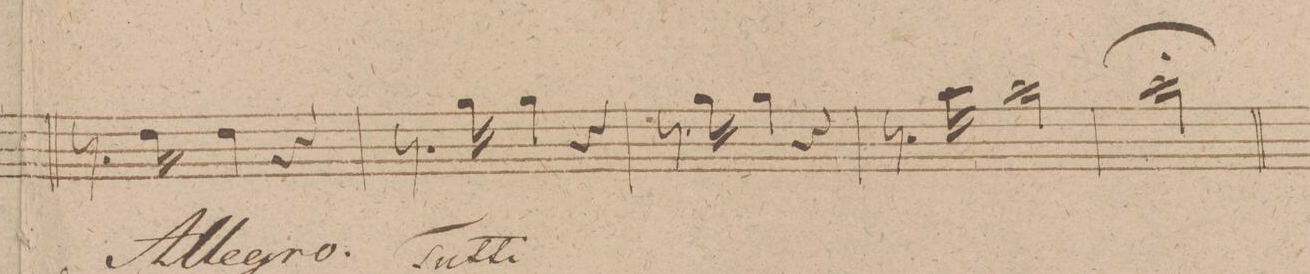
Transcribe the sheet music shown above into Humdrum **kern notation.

**kern	**dynam
*I"Clarinetto 1mo in. A.	*
*clefG2	*
*k[f#]	*
*met(c|)	*
*M3/4	*
8.r	.
16b\	.
4b\	.
4r	.
=252	=252
8.r	.
16ee\	.
4ee\	.
4r	.
=253	=253
8.r	.
16ee\	.
4ee\	.
4r	.
=254	=254
8.r	.
*16\left	*
16ff#\	.
2ff#\	.
=255	=255
2.ff#\;	.
=256||	=256||
*-	*-
